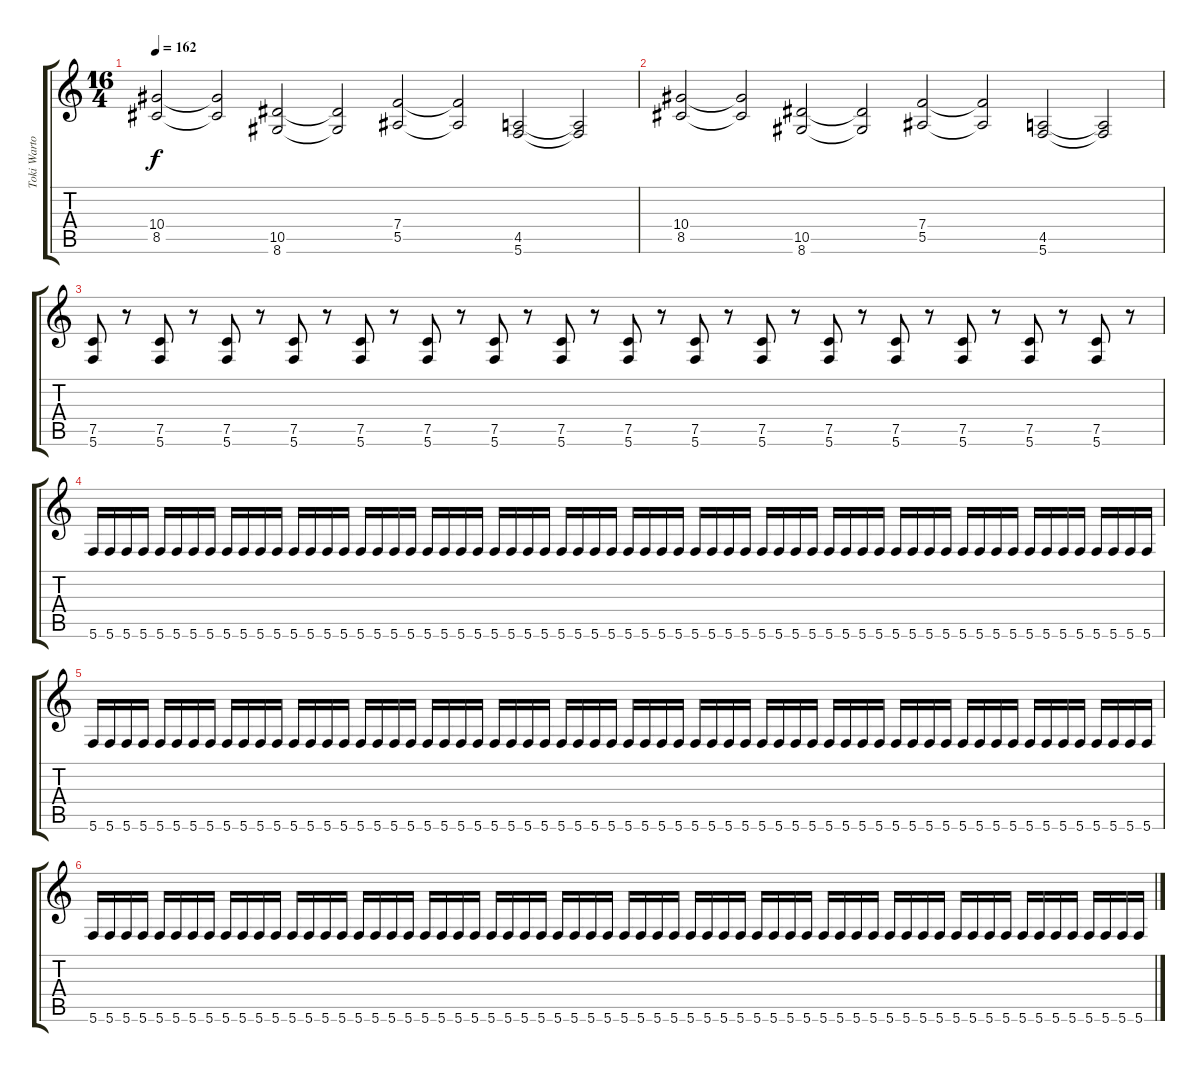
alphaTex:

\track ("Toki Wartooth" "Toki Warto") {instrument distortionguitar}
\staff {score tabs}
\tuning (C4 G3 Eb3 Bb2 F2 C2) {hide}
\ts (16 4)
\tempo 162
\clef g2
\ks c
(10.4 8.5).2{dy f} (10.4{t} 8.5{t}).2 (10.5 8.6).2 (10.5{t} 8.6{t}).2 (7.4 5.5).2 (7.4{t} 5.5{t}).2 (4.5 5.6).2 (4.5{t} 5.6{t}).2 |
(10.4 8.5).2 (10.4{t} 8.5{t}).2 (10.5 8.6).2 (10.5{t} 8.6{t}).2 (7.4 5.5).2 (7.4{t} 5.5{t}).2 (4.5 5.6).2 (4.5{t} 5.6{t}).2 |
(7.5 5.6).8 r.8 (7.5 5.6).8 r.8 (7.5 5.6).8 r.8 (7.5 5.6).8 r.8 (7.5 5.6).8 r.8 (7.5 5.6).8 r.8 (7.5 5.6).8 r.8 (7.5 5.6).8 r.8 (7.5 5.6).8 r.8 (7.5 5.6).8 r.8 (7.5 5.6).8 r.8 (7.5 5.6).8 r.8 (7.5 5.6).8 r.8 (7.5 5.6).8 r.8 (7.5 5.6).8 r.8 (7.5 5.6).8 r.8 |
5.6.16{volume 5} 5.6.16 5.6.16 5.6.16 5.6.16 5.6.16 5.6.16 5.6.16 5.6.16 5.6.16 5.6.16 5.6.16 5.6.16 5.6.16 5.6.16 5.6.16 5.6.16 5.6.16 5.6.16 5.6.16 5.6.16 5.6.16 5.6.16 5.6.16 5.6.16 5.6.16 5.6.16 5.6.16 5.6.16 5.6.16 5.6.16 5.6.16 5.6.16 5.6.16 5.6.16 5.6.16 5.6.16 5.6.16 5.6.16 5.6.16 5.6.16 5.6.16 5.6.16 5.6.16 5.6.16 5.6.16 5.6.16 5.6.16 5.6.16 5.6.16 5.6.16 5.6.16 5.6.16 5.6.16 5.6.16 5.6.16 5.6.16 5.6.16 5.6.16 5.6.16 5.6.16 5.6.16 5.6.16 5.6.16 |
5.6.16{volume 4} 5.6.16 5.6.16 5.6.16 5.6.16 5.6.16 5.6.16 5.6.16 5.6.16 5.6.16 5.6.16 5.6.16 5.6.16 5.6.16 5.6.16 5.6.16 5.6.16 5.6.16 5.6.16 5.6.16 5.6.16 5.6.16 5.6.16 5.6.16 5.6.16 5.6.16 5.6.16 5.6.16 5.6.16 5.6.16 5.6.16 5.6.16 5.6.16 5.6.16 5.6.16 5.6.16 5.6.16 5.6.16 5.6.16 5.6.16 5.6.16 5.6.16 5.6.16 5.6.16 5.6.16 5.6.16 5.6.16 5.6.16 5.6.16 5.6.16 5.6.16 5.6.16 5.6.16 5.6.16 5.6.16 5.6.16 5.6.16 5.6.16 5.6.16 5.6.16 5.6.16 5.6.16 5.6.16 5.6.16 |
5.6.16{volume 3} 5.6.16 5.6.16 5.6.16 5.6.16 5.6.16 5.6.16 5.6.16 5.6.16 5.6.16 5.6.16 5.6.16 5.6.16 5.6.16 5.6.16 5.6.16 5.6.16 5.6.16 5.6.16 5.6.16 5.6.16 5.6.16 5.6.16 5.6.16 5.6.16 5.6.16 5.6.16 5.6.16 5.6.16 5.6.16 5.6.16 5.6.16 5.6.16 5.6.16 5.6.16 5.6.16 5.6.16 5.6.16 5.6.16 5.6.16 5.6.16 5.6.16 5.6.16 5.6.16 5.6.16 5.6.16 5.6.16 5.6.16 5.6.16 5.6.16 5.6.16 5.6.16 5.6.16 5.6.16 5.6.16 5.6.16 5.6.16 5.6.16 5.6.16 5.6.16 5.6.16 5.6.16 5.6.16 5.6.16
